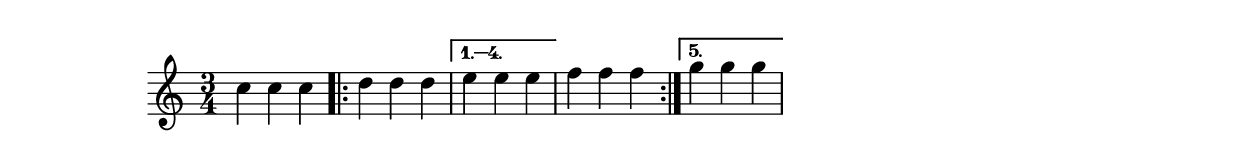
%% Do not edit this file; it is auto-generated from LSR http://lsr.dsi.unimi.it
%% This file is in the public domain.
\version "2.13.1"

\header {
  lsrtags = "repeats"

  texidoces = "
De forma predeterminada, los corchetes de primera y segunda vez se
trazan encima de los finales alternativos completos, pero es posible
acortartlos estableciendo un valor cierto para
@code{voltaSpannerDuration}.  En el ejemplo siguiente, el corchete
sólo dura un compás, que corresponde a una duración de 3/4.

"
  doctitlees = "Shortening volta brackets"

%% Translation of GIT committish :<0364058d18eb91836302a567c18289209d6e9706>
  texidocde = "
Volta-Klammern werden normalerweise über alle Noten der Klammer gezogen, aber
es ist möglich sie zu verkürzen.  Hierzu muss
@code{voltaSpannerDuration} definiert werden, in dem Beispiel etwa als
3/4, sodass die Klammer nur einen Takt dauert. 

"
  doctitlede = "Volta-Klammern verkürzen"

  texidoc = "
By default, the volta brackets will be drawn over all of the
alternative music, but it is possible to shorten them by setting
@code{voltaSpannerDuration}.  In the next example, the bracket only
lasts one measure, which is a duration of 3/4. 

"
  doctitle = "Shortening volta brackets"
} % begin verbatim

\relative c'' {
  \time 3/4
  c4 c c
  \set Score.voltaSpannerDuration = #(ly:make-moment 3 4)
  \repeat volta 5 { d4 d d }
  \alternative {
    {
      e4 e e
      f4 f f
    }
    { g4 g g }
  }
}
